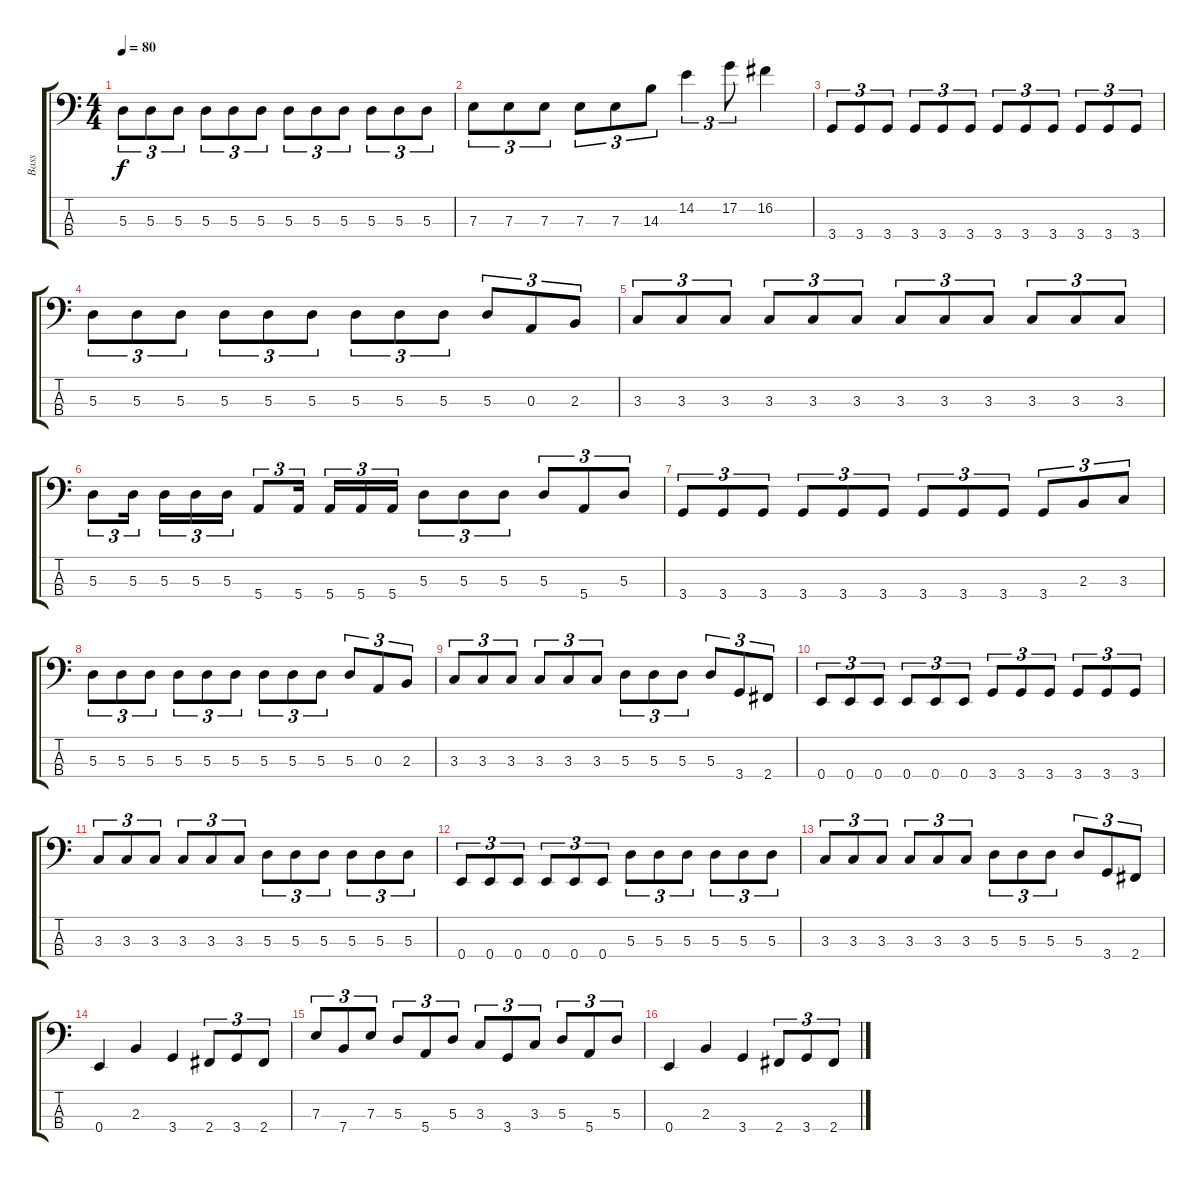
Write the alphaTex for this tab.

\track ("Bass" "Bass") {instrument electricbasspick}
\staff {score tabs}
\tuning (G2 D2 A1 E1) {hide}
\ts (4 4)
\tempo 80
\clef f4
\ks c
5.3.8{tu (3 2) dy f} 5.3.8{tu (3 2)} 5.3.8{tu (3 2)} 5.3.8{tu (3 2)} 5.3.8{tu (3 2)} 5.3.8{tu (3 2)} 5.3.8{tu (3 2)} 5.3.8{tu (3 2)} 5.3.8{tu (3 2)} 5.3.8{tu (3 2)} 5.3.8{tu (3 2)} 5.3.8{tu (3 2)} |
7.3.8{tu (3 2)} 7.3.8{tu (3 2)} 7.3.8{tu (3 2)} 7.3.8{tu (3 2)} 7.3.8{tu (3 2)} 14.3.8{tu (3 2)} 14.2.4{tu (3 2)} 17.2.8{tu (3 2)} 16.2.4 |
3.4.8{tu (3 2)} 3.4.8{tu (3 2)} 3.4.8{tu (3 2)} 3.4.8{tu (3 2)} 3.4.8{tu (3 2)} 3.4.8{tu (3 2)} 3.4.8{tu (3 2)} 3.4.8{tu (3 2)} 3.4.8{tu (3 2)} 3.4.8{tu (3 2)} 3.4.8{tu (3 2)} 3.4.8{tu (3 2)} |
5.3.8{tu (3 2)} 5.3.8{tu (3 2)} 5.3.8{tu (3 2)} 5.3.8{tu (3 2)} 5.3.8{tu (3 2)} 5.3.8{tu (3 2)} 5.3.8{tu (3 2)} 5.3.8{tu (3 2)} 5.3.8{tu (3 2)} 5.3.8{tu (3 2)} 0.3.8{tu (3 2)} 2.3.8{tu (3 2)} |
3.3.8{tu (3 2)} 3.3.8{tu (3 2)} 3.3.8{tu (3 2)} 3.3.8{tu (3 2)} 3.3.8{tu (3 2)} 3.3.8{tu (3 2)} 3.3.8{tu (3 2)} 3.3.8{tu (3 2)} 3.3.8{tu (3 2)} 3.3.8{tu (3 2)} 3.3.8{tu (3 2)} 3.3.8{tu (3 2)} |
5.3.8{tu (3 2)} 5.3.16{tu (3 2)} 5.3.16{tu (3 2)} 5.3.16{tu (3 2)} 5.3.16{tu (3 2)} 5.4.8{tu (3 2)} 5.4.16{tu (3 2)} 5.4.16{tu (3 2)} 5.4.16{tu (3 2)} 5.4.16{tu (3 2)} 5.3.8{tu (3 2)} 5.3.8{tu (3 2)} 5.3.8{tu (3 2)} 5.3.8{tu (3 2)} 5.4.8{tu (3 2)} 5.3.8{tu (3 2)} |
3.4.8{tu (3 2)} 3.4.8{tu (3 2)} 3.4.8{tu (3 2)} 3.4.8{tu (3 2)} 3.4.8{tu (3 2)} 3.4.8{tu (3 2)} 3.4.8{tu (3 2)} 3.4.8{tu (3 2)} 3.4.8{tu (3 2)} 3.4.8{tu (3 2)} 2.3.8{tu (3 2)} 3.3.8{tu (3 2)} |
5.3.8{tu (3 2)} 5.3.8{tu (3 2)} 5.3.8{tu (3 2)} 5.3.8{tu (3 2)} 5.3.8{tu (3 2)} 5.3.8{tu (3 2)} 5.3.8{tu (3 2)} 5.3.8{tu (3 2)} 5.3.8{tu (3 2)} 5.3.8{tu (3 2)} 0.3.8{tu (3 2)} 2.3.8{tu (3 2)} |
3.3.8{tu (3 2)} 3.3.8{tu (3 2)} 3.3.8{tu (3 2)} 3.3.8{tu (3 2)} 3.3.8{tu (3 2)} 3.3.8{tu (3 2)} 5.3.8{tu (3 2)} 5.3.8{tu (3 2)} 5.3.8{tu (3 2)} 5.3.8{tu (3 2)} 3.4.8{tu (3 2)} 2.4.8{tu (3 2)} |
0.4.8{tu (3 2)} 0.4.8{tu (3 2)} 0.4.8{tu (3 2)} 0.4.8{tu (3 2)} 0.4.8{tu (3 2)} 0.4.8{tu (3 2)} 3.4.8{tu (3 2)} 3.4.8{tu (3 2)} 3.4.8{tu (3 2)} 3.4.8{tu (3 2)} 3.4.8{tu (3 2)} 3.4.8{tu (3 2)} |
3.3.8{tu (3 2)} 3.3.8{tu (3 2)} 3.3.8{tu (3 2)} 3.3.8{tu (3 2)} 3.3.8{tu (3 2)} 3.3.8{tu (3 2)} 5.3.8{tu (3 2)} 5.3.8{tu (3 2)} 5.3.8{tu (3 2)} 5.3.8{tu (3 2)} 5.3.8{tu (3 2)} 5.3.8{tu (3 2)} |
0.4.8{tu (3 2)} 0.4.8{tu (3 2)} 0.4.8{tu (3 2)} 0.4.8{tu (3 2)} 0.4.8{tu (3 2)} 0.4.8{tu (3 2)} 5.3.8{tu (3 2)} 5.3.8{tu (3 2)} 5.3.8{tu (3 2)} 5.3.8{tu (3 2)} 5.3.8{tu (3 2)} 5.3.8{tu (3 2)} |
3.3.8{tu (3 2)} 3.3.8{tu (3 2)} 3.3.8{tu (3 2)} 3.3.8{tu (3 2)} 3.3.8{tu (3 2)} 3.3.8{tu (3 2)} 5.3.8{tu (3 2)} 5.3.8{tu (3 2)} 5.3.8{tu (3 2)} 5.3.8{tu (3 2)} 3.4.8{tu (3 2)} 2.4.8{tu (3 2)} |
0.4.4 2.3.4 3.4.4 2.4.8{tu (3 2)} 3.4.8{tu (3 2)} 2.4.8{tu (3 2)} |
7.3.8{tu (3 2)} 7.4.8{tu (3 2)} 7.3.8{tu (3 2)} 5.3.8{tu (3 2)} 5.4.8{tu (3 2)} 5.3.8{tu (3 2)} 3.3.8{tu (3 2)} 3.4.8{tu (3 2)} 3.3.8{tu (3 2)} 5.3.8{tu (3 2)} 5.4.8{tu (3 2)} 5.3.8{tu (3 2)} |
0.4.4 2.3.4 3.4.4 2.4.8{tu (3 2)} 3.4.8{tu (3 2)} 2.4.8{tu (3 2)}
